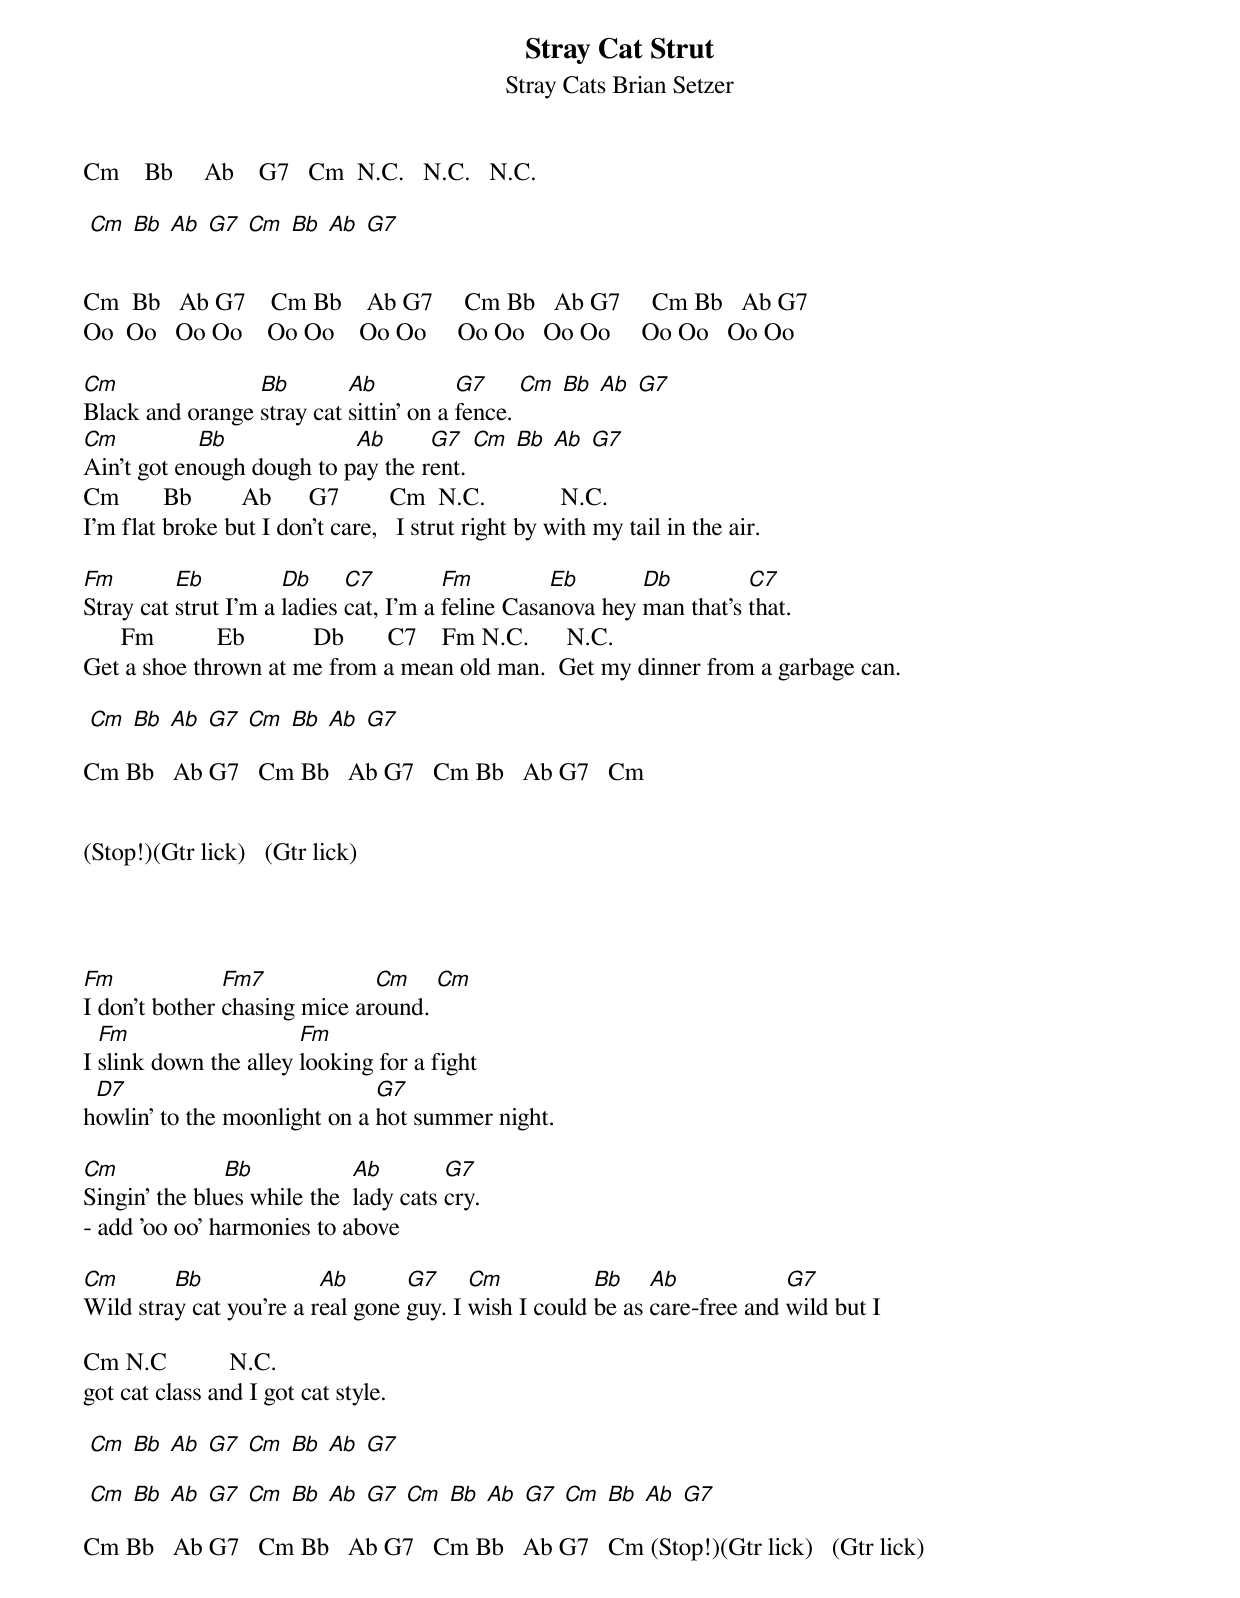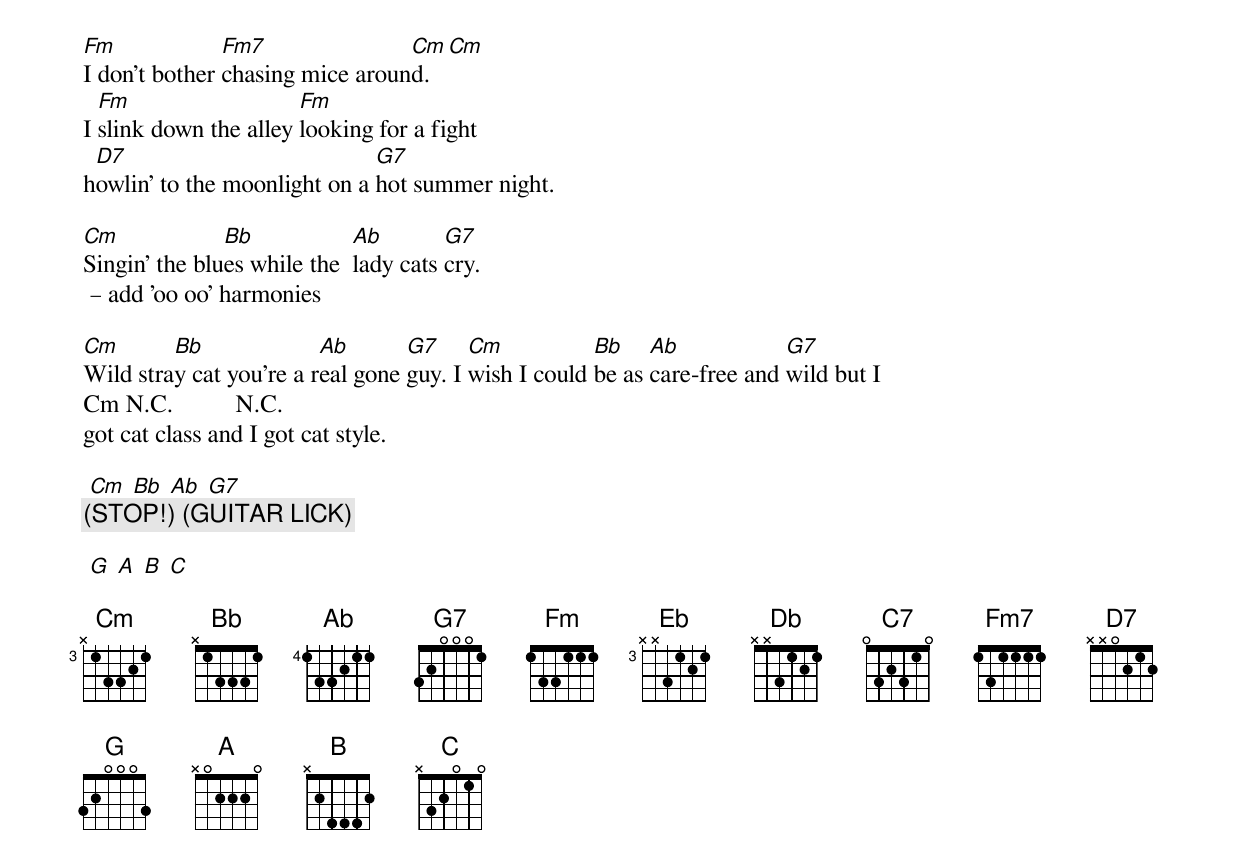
{title: Stray Cat Strut}
{subtitle: Stray Cats Brian Setzer}

Cm    Bb     Ab    G7   Cm  N.C.   N.C.   N.C.

 [Cm] [Bb] [Ab] [G7] [Cm] [Bb] [Ab] [G7]


Cm  Bb   Ab G7    Cm Bb    Ab G7     Cm Bb   Ab G7     Cm Bb   Ab G7
Oo  Oo   Oo Oo    Oo Oo    Oo Oo     Oo Oo   Oo Oo     Oo Oo   Oo Oo

[Cm]Black and orange [Bb]stray cat [Ab]sittin' on a [G7]fence. [Cm] [Bb] [Ab] [G7]
[Cm]Ain't got en[Bb]ough dough to p[Ab]ay the r[G7]ent. [Cm] [Bb] [Ab] [G7]
Cm       Bb        Ab      G7        Cm  N.C.            N.C.
I'm flat broke but I don't care,   I strut right by with my tail in the air.

[Fm]Stray cat [Eb]strut I'm a [Db]ladies [C7]cat, I'm a [Fm]feline Casa[Eb]nova hey [Db]man that's [C7]that.
      Fm          Eb           Db       C7    Fm N.C.      N.C.
Get a shoe thrown at me from a mean old man.  Get my dinner from a garbage can.

 [Cm] [Bb] [Ab] [G7] [Cm] [Bb] [Ab] [G7]

Cm Bb   Ab G7   Cm Bb   Ab G7   Cm Bb   Ab G7   Cm


(Stop!)(Gtr lick)   (Gtr lick)




[Fm]I don't bother [Fm7]chasing mice ar[Cm]ound. [Cm]
I [Fm]slink down the alley [Fm]looking for a fight
h[D7]owlin' to the moonlight on a [G7]hot summer night.

[Cm]Singin' the blu[Bb]es while the  [Ab]lady cats [G7]cry.
- add 'oo oo' harmonies to above

[Cm]Wild stra[Bb]y cat you're a r[Ab]eal gone [G7]guy. I [Cm]wish I could [Bb]be as [Ab]care-free and [G7]wild but I

Cm N.C          N.C.
got cat class and I got cat style.

 [Cm] [Bb] [Ab] [G7] [Cm] [Bb] [Ab] [G7]

 [Cm] [Bb] [Ab] [G7] [Cm] [Bb] [Ab] [G7] [Cm] [Bb] [Ab] [G7] [Cm] [Bb] [Ab] [G7]

Cm Bb   Ab G7   Cm Bb   Ab G7   Cm Bb   Ab G7   Cm (Stop!)(Gtr lick)   (Gtr lick)




[Fm]I don't bother [Fm7]chasing mice aroun[Cm]d. [Cm]
I [Fm]slink down the alley [Fm]looking for a fight
h[D7]owlin' to the moonlight on a [G7]hot summer night.

[Cm]Singin' the blu[Bb]es while the  [Ab]lady cats [G7]cry.
 – add 'oo oo' harmonies

[Cm]Wild stra[Bb]y cat you're a r[Ab]eal gone [G7]guy. I [Cm]wish I could [Bb]be as [Ab]care-free and [G7]wild but I
Cm N.C.          N.C.
got cat class and I got cat style.

 [Cm] [Bb] [Ab] [G7]
{c:(STOP!) (GUITAR LICK)   }

 [G] [A] [B] [C]

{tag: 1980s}
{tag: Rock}
